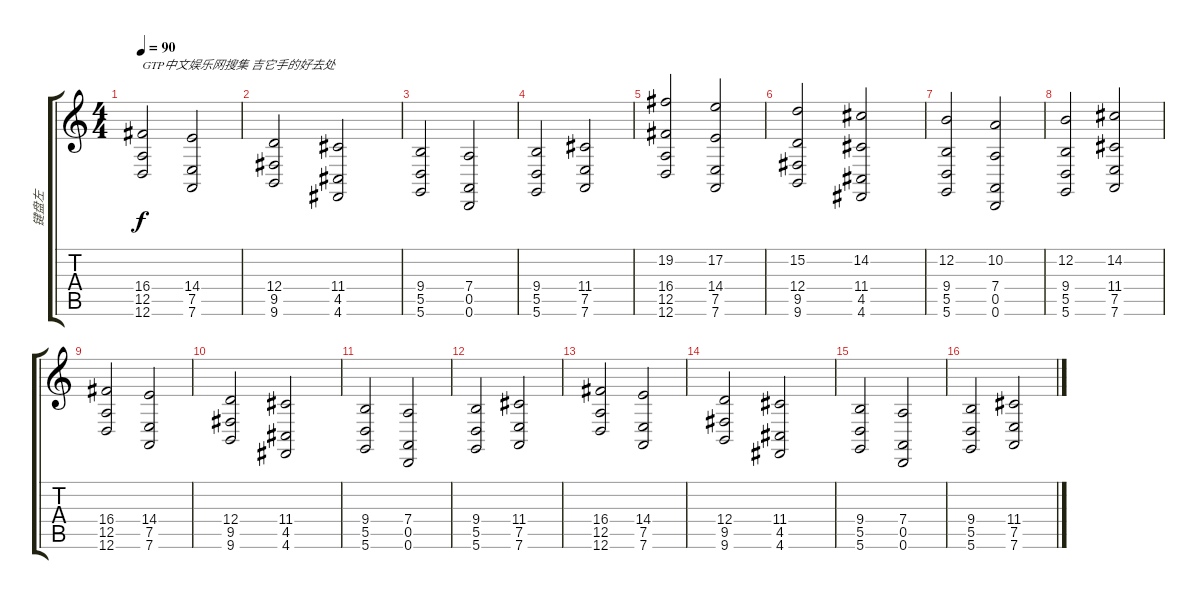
\track ("键盘左" "键盘左") {instrument stringensemble2}
\staff {score tabs}
\tuning (E4 B3 G3 D3 A2 D2) {hide}
\ts (4 4)
\tempo 90
\clef g2
\ks c
(16.4 12.5 12.6).2{txt "GTP中文娱乐网搜集 吉它手的好去处" dy f instrument stringensemble2} (14.4 7.5 7.6).2 |
(12.4 9.5 9.6).2 (11.4 4.5 4.6).2 |
(9.4 5.5 5.6).2 (7.4 0.5 0.6).2 |
(9.4 5.5 5.6).2 (11.4 7.5 7.6).2 |
(19.2 16.4 12.5 12.6).2{volume 15} (17.2 14.4 7.5 7.6).2 |
(15.2 12.4 9.5 9.6).2 (14.2 11.4 4.5 4.6).2 |
(12.2 9.4 5.5 5.6).2 (10.2 7.4 0.5 0.6).2 |
(12.2 9.4 5.5 5.6).2 (14.2 11.4 7.5 7.6).2 |
(16.4 12.5 12.6).2{volume 13} (14.4 7.5 7.6).2 |
(12.4 9.5 9.6).2 (11.4 4.5 4.6).2 |
(9.4 5.5 5.6).2 (7.4 0.5 0.6).2 |
(9.4 5.5 5.6).2 (11.4 7.5 7.6).2 |
(16.4 12.5 12.6).2 (14.4 7.5 7.6).2 |
(12.4 9.5 9.6).2 (11.4 4.5 4.6).2 |
(9.4 5.5 5.6).2 (7.4 0.5 0.6).2 |
(9.4 5.5 5.6).2 (11.4 7.5 7.6).2
